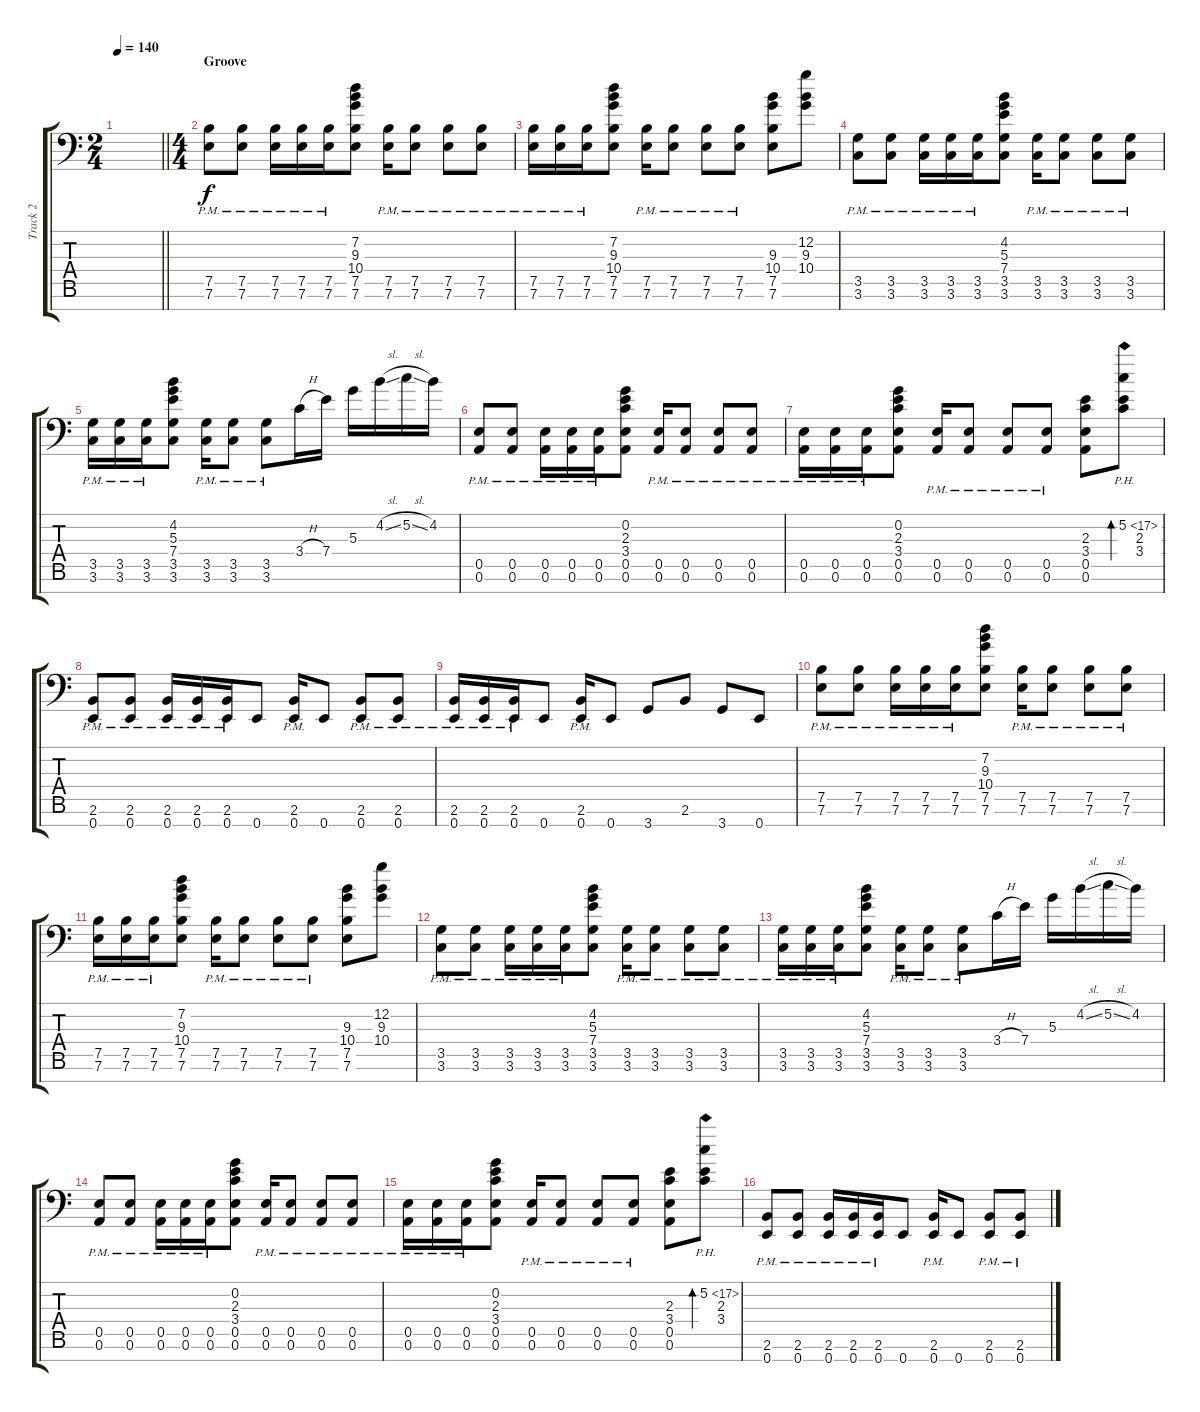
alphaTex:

\track ("Track 2" "Track 2") {instrument overdrivenguitar}
\staff {score tabs}
\tuning (B3 G3 D3 A2 E2 A1 E1) {hide}
\ts (2 4)
\tempo 140
\clef f4
\barLineRight lightlight
\ks c
|
\ts (4 4)
\section ("" "Groove")
(7.5{pm} 7.6{pm}).8 (7.5{pm} 7.6{pm}).8 (7.5{pm} 7.6{pm}).16 (7.5{pm} 7.6{pm}).16 (7.5{pm} 7.6{pm}).16 (7.2 9.3 10.4 7.5 7.6).8 (7.5{pm} 7.6{pm}).16 (7.5{pm} 7.6{pm}).8 (7.5{pm} 7.6{pm}).8 (7.5{pm} 7.6{pm}).8 |
(7.5{pm} 7.6{pm}).16 (7.5{pm} 7.6{pm}).16 (7.5{pm} 7.6{pm}).16 (7.2 9.3 10.4 7.5 7.6).8 (7.5{pm} 7.6{pm}).16 (7.5{pm} 7.6{pm}).8 (7.5{pm} 7.6{pm}).8 (7.5{pm} 7.6{pm}).8 (9.3 10.4 7.5 7.6).8 (12.2 9.3 10.4).8 |
(3.5{pm} 3.6{pm}).8 (3.5{pm} 3.6{pm}).8 (3.5{pm} 3.6{pm}).16 (3.5{pm} 3.6{pm}).16 (3.5{pm} 3.6{pm}).16 (4.2 5.3 7.4 3.5 3.6).8 (3.5{pm} 3.6{pm}).16 (3.5{pm} 3.6{pm}).8 (3.5{pm} 3.6{pm}).8 (3.5{pm} 3.6{pm}).8 |
(3.5{pm} 3.6{pm}).16 (3.5{pm} 3.6{pm}).16 (3.5{pm} 3.6{pm}).16 (4.2 5.3 7.4 3.5 3.6).8 (3.5{pm} 3.6{pm}).16 (3.5{pm} 3.6{pm}).8 (3.5{pm} 3.6{pm}).8 3.4{h}.16 7.4.16 5.3.16 4.2{sl}.16 5.2{sl}.16 4.2.16 |
(0.5{pm} 0.6{pm}).8 (0.5{pm} 0.6{pm}).8 (0.5{pm} 0.6{pm}).16 (0.5{pm} 0.6{pm}).16 (0.5{pm} 0.6{pm}).16 (0.2 2.3 3.4 0.5 0.6).8 (0.5{pm} 0.6{pm}).16 (0.5{pm} 0.6{pm}).8 (0.5{pm} 0.6{pm}).8 (0.5{pm} 0.6{pm}).8 |
(0.5{pm} 0.6{pm}).16 (0.5{pm} 0.6{pm}).16 (0.5{pm} 0.6{pm}).16 (0.2 2.3 3.4 0.5 0.6).8 (0.5{pm} 0.6{pm}).16 (0.5{pm} 0.6{pm}).8 (0.5{pm} 0.6{pm}).8 (0.5{pm} 0.6{pm}).8 (2.3 3.4 0.5 0.6).8 (5.2{ph 12} 2.3 3.4).8{bd 480} |
(2.6{pm} 0.7{pm}).8 (2.6{pm} 0.7{pm}).8 (2.6{pm} 0.7{pm}).16 (2.6{pm} 0.7{pm}).16 (2.6{pm} 0.7{pm}).16 0.7.8 (2.6{pm} 0.7{pm}).16 0.7.8 (2.6{pm} 0.7{pm}).8 (2.6{pm} 0.7{pm}).8 |
(2.6{pm} 0.7{pm}).16 (2.6{pm} 0.7{pm}).16 (2.6{pm} 0.7{pm}).16 0.7.8 (2.6{pm} 0.7{pm}).16 0.7.8 3.7.8 2.6.8 3.7.8 0.7.8 |
(7.5{pm} 7.6{pm}).8 (7.5{pm} 7.6{pm}).8 (7.5{pm} 7.6{pm}).16 (7.5{pm} 7.6{pm}).16 (7.5{pm} 7.6{pm}).16 (7.2 9.3 10.4 7.5 7.6).8 (7.5{pm} 7.6{pm}).16 (7.5{pm} 7.6{pm}).8 (7.5{pm} 7.6{pm}).8 (7.5{pm} 7.6{pm}).8 |
(7.5{pm} 7.6{pm}).16 (7.5{pm} 7.6{pm}).16 (7.5{pm} 7.6{pm}).16 (7.2 9.3 10.4 7.5 7.6).8 (7.5{pm} 7.6{pm}).16 (7.5{pm} 7.6{pm}).8 (7.5{pm} 7.6{pm}).8 (7.5{pm} 7.6{pm}).8 (9.3 10.4 7.5 7.6).8 (12.2 9.3 10.4).8 |
(3.5{pm} 3.6{pm}).8 (3.5{pm} 3.6{pm}).8 (3.5{pm} 3.6{pm}).16 (3.5{pm} 3.6{pm}).16 (3.5{pm} 3.6{pm}).16 (4.2 5.3 7.4 3.5 3.6).8 (3.5{pm} 3.6{pm}).16 (3.5{pm} 3.6{pm}).8 (3.5{pm} 3.6{pm}).8 (3.5{pm} 3.6{pm}).8 |
(3.5{pm} 3.6{pm}).16 (3.5{pm} 3.6{pm}).16 (3.5{pm} 3.6{pm}).16 (4.2 5.3 7.4 3.5 3.6).8 (3.5{pm} 3.6{pm}).16 (3.5{pm} 3.6{pm}).8 (3.5{pm} 3.6{pm}).8 3.4{h}.16 7.4.16 5.3.16 4.2{sl}.16 5.2{sl}.16 4.2.16 |
(0.5{pm} 0.6{pm}).8 (0.5{pm} 0.6{pm}).8 (0.5{pm} 0.6{pm}).16 (0.5{pm} 0.6{pm}).16 (0.5{pm} 0.6{pm}).16 (0.2 2.3 3.4 0.5 0.6).8 (0.5{pm} 0.6{pm}).16 (0.5{pm} 0.6{pm}).8 (0.5{pm} 0.6{pm}).8 (0.5{pm} 0.6{pm}).8 |
(0.5{pm} 0.6{pm}).16 (0.5{pm} 0.6{pm}).16 (0.5{pm} 0.6{pm}).16 (0.2 2.3 3.4 0.5 0.6).8 (0.5{pm} 0.6{pm}).16 (0.5{pm} 0.6{pm}).8 (0.5{pm} 0.6{pm}).8 (0.5{pm} 0.6{pm}).8 (2.3 3.4 0.5 0.6).8 (5.2{ph 12} 2.3 3.4).8{bd 480} |
(2.6{pm} 0.7{pm}).8 (2.6{pm} 0.7{pm}).8 (2.6{pm} 0.7{pm}).16 (2.6{pm} 0.7{pm}).16 (2.6{pm} 0.7{pm}).16 0.7.8 (2.6{pm} 0.7{pm}).16 0.7.8 (2.6{pm} 0.7{pm}).8 (2.6{pm} 0.7{pm}).8
